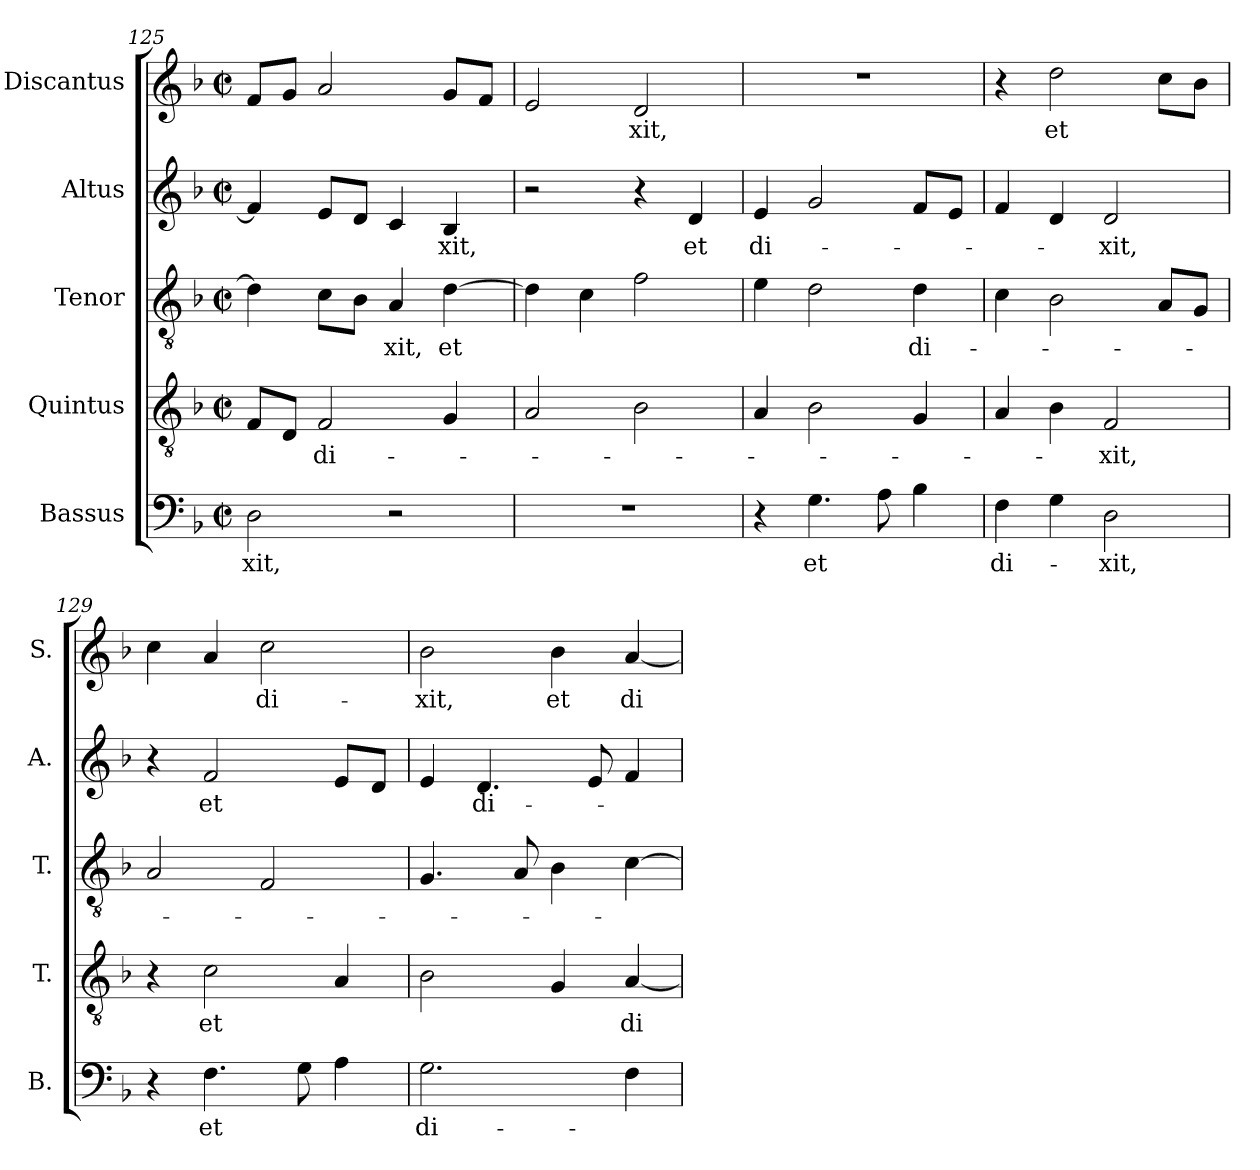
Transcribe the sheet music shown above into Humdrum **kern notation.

**kern	**text	**kern	**text	**kern	**text	**kern	**text	**kern	**text
*part5	*part5	*part4	*part4	*part3	*part3	*part2	*part2	*part1	*part1
*staff5	*staff5	*staff4	*staff4	*staff3	*staff3	*staff2	*staff2	*staff1	*staff1
*I"Bassus	*	*I"Quintus	*	*I"Tenor	*	*I"Altus	*	*I"Discantus	*
*I'B.	*	*I'T.	*	*I'T.	*	*I'A.	*	*I'S.	*
*clefF4	*	*clefGv2	*	*clefGv2	*	*clefG2	*	*clefG2	*
*	*	*ITrd7c12	*	*ITrd7c12	*	*	*	*	*
*k[b-]	*	*k[b-]	*	*k[b-]	*	*k[b-]	*	*k[b-]	*
*F:	*	*F:	*	*F:	*	*F:	*	*F:	*
*M2/2	*	*M2/2	*	*M2/2	*	*M2/2	*	*M2/2	*
*met(c|)	*	*met(c|)	*	*met(c|)	*	*met(c|)	*	*met(c|)	*
=125	=125	=125	=125	=125	=125	=125	=125	=125	=125
!	!LO:LY:b:color=#000000	!	!	!	!	!	!	!	!
2Di\	-xit,	8FFi/L	.	4Di\]	.	4fi/]	.	8fi/L	.
.	.	8DDi/J	.	.	.	.	.	8gi/J	.
!	!	!	!LO:LY:b:color=#000000	!	!	!	!	!	!
.	.	2FFi/	di-	8Ci\L	.	8ei/L	.	2ai/	.
.	.	.	.	8BB-i\J	.	8di/J	.	.	.
!	!	!	!	!	!LO:LY:b:color=#000000	!	!	!	!
2r	.	.	.	4AAi/	-xit,	4ci/	.	.	.
!	!	!	!	!	!LO:LY:b:color=#000000	!	!	!	!
!	!	!	!	!	!	!	!LO:LY:b:color=#000000	!	!
.	.	4GGi/	.	[>4Di\	et	4B-i/	-xit,	8gi/L	.
.	.	.	.	.	.	.	.	8fi/J	.
=126	=126	=126	=126	=126	=126	=126	=126	=126	=126
1r	.	2AAi/	.	4Di\]	.	2r	.	2ei/	.
.	.	.	.	4Ci\	.	.	.	.	.
!	!	!	!	!	!	!	!	!	!LO:LY:b:color=#000000
.	.	2BB-i\	.	2Fi\	.	4r	.	2di/	-xit,
!	!	!	!	!	!	!	!LO:LY:b:color=#000000	!	!
.	.	.	.	.	.	4di/	et	.	.
!!LO:PB:g=z
=127	=127	=127	=127	=127	=127	=127	=127	=127	=127
!	!	!	!	!	!	!	!LO:LY:b:color=#000000	!	!
4r	.	4AAi/	.	4Ei\	.	4ei/	di-	1r	.
!	!LO:LY:b:color=#000000	!	!	!	!	!	!	!	!
4.Gi\	et	2BB-i\	.	2Di\	.	2gi/	.	.	.
8Ai\	.	.	.	.	.	.	.	.	.
!	!	!	!	!	!LO:LY:b:color=#000000	!	!	!	!
4B-i\	.	4GGi/	.	4Di\	di-	8fi/L	.	.	.
.	.	.	.	.	.	8ei/J	.	.	.
=128	=128	=128	=128	=128	=128	=128	=128	=128	=128
!	!LO:LY:b:color=#000000	!	!	!	!	!	!	!	!
4Fi\	di-	4AAi/	.	4Ci\	.	4fi/	.	4r	.
!	!	!	!	!	!	!	!	!	!LO:LY:b:color=#000000
4Gi\	.	4BB-i\	.	2BB-i\	.	4di/	.	2ddi\	et
!	!LO:LY:b:color=#000000	!	!	!	!	!	!	!	!
!	!	!	!LO:LY:b:color=#000000	!	!	!	!	!	!
!	!	!	!	!	!	!	!LO:LY:b:color=#000000	!	!
2Di\	-xit,	2FFi/	-xit,	.	.	2di/	-xit,	.	.
.	.	.	.	8AAi/L	.	.	.	8cci\L	.
.	.	.	.	8GGi/J	.	.	.	8b-i\J	.
=129	=129	=129	=129	=129	=129	=129	=129	=129	=129
4r	.	4r	.	2AAi/	.	4r	.	4cci\	.
!	!LO:LY:b:color=#000000	!	!	!	!	!	!	!	!
!	!	!	!LO:LY:b:color=#000000	!	!	!	!	!	!
!	!	!	!	!	!	!	!LO:LY:b:color=#000000	!	!
4.Fi\	et	2Ci\	et	.	.	2fi/	et	4ai/	.
!	!	!	!	!	!	!	!	!	!LO:LY:b:color=#000000
.	.	.	.	2FFi/	.	.	.	2cci\	di-
8Gi\	.	.	.	.	.	.	.	.	.
4Ai\	.	4AAi/	.	.	.	8ei/L	.	.	.
.	.	.	.	.	.	8di/J	.	.	.
=130	=130	=130	=130	=130	=130	=130	=130	=130	=130
!	!LO:LY:b:color=#000000	!	!	!	!	!	!	!	!
!	!	!	!	!	!	!	!	!	!LO:LY:b:color=#000000
2.Gi\	di-	2BB-i\	.	4.GGi/	.	4ei/	.	2b-i\	-xit,
!	!	!	!	!	!	!	!LO:LY:b:color=#000000	!	!
.	.	.	.	.	.	4.di/	di-	.	.
.	.	.	.	8AAi/	.	.	.	.	.
!	!	!	!	!	!	!	!	!	!LO:LY:b:color=#000000
.	.	4GGi/	.	4BB-i\	.	.	.	4b-i\	et
.	.	.	.	.	.	8ei/	.	.	.
!	!	!	!LO:LY:b:color=#000000	!	!	!	!	!	!
!	!	!	!	!	!	!	!	!	!LO:LY:b:color=#000000
4Fi\	.	[<4AAi/	di-	[>4Ci\	.	4fi/	.	[<4ai/	di-
=	=	=	=	=	=	=	=	=	=
*-	*-	*-	*-	*-	*-	*-	*-	*-	*-
